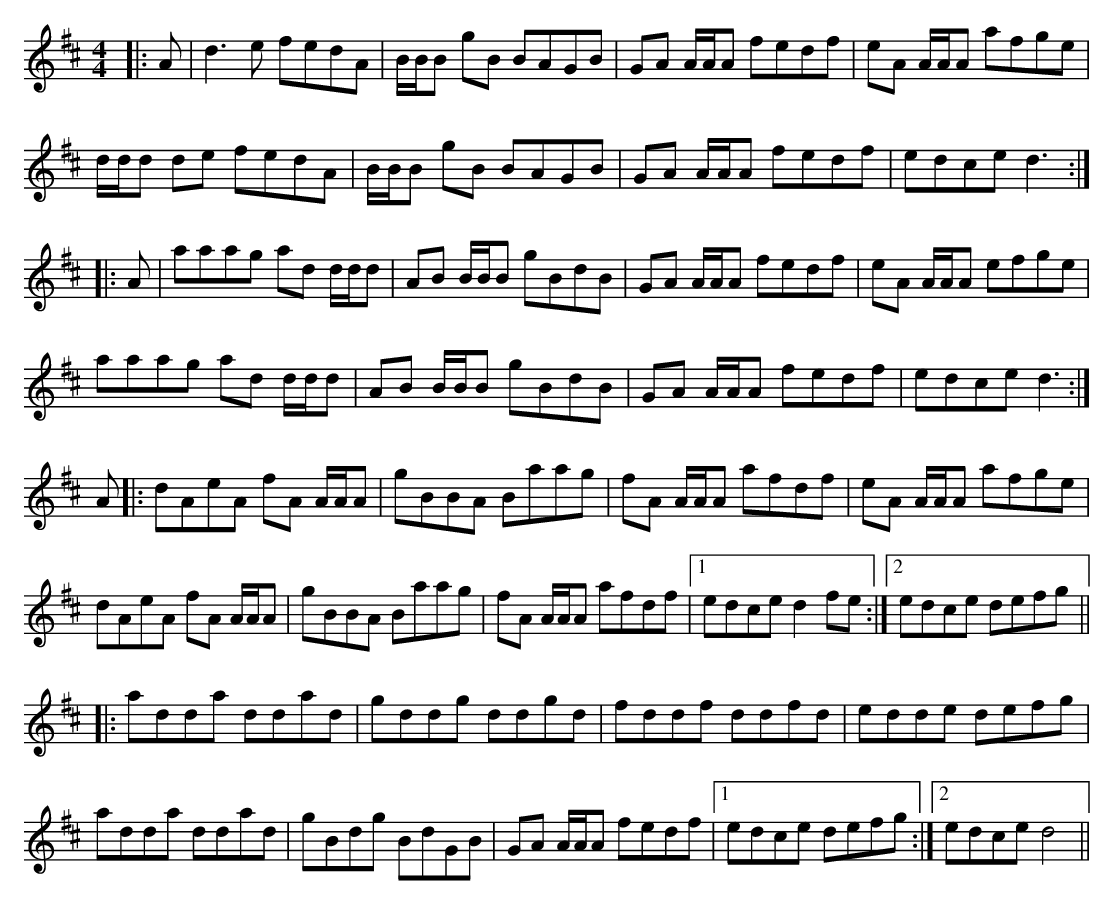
X:1
M:4/4
K:D
|:A|d3 e fedA|B/B/B gB BAGB|GA A/A/A fedf|eA A/A/A afge|
d/d/d de fedA|B/B/B gB BAGB|GA A/A/A fedf|edce d3:|
|:A|aaag ad d/d/d|AB B/B/B gBdB|GA A/A/A fedf|eA A/A/A efge|
aaag ad d/d/d|AB B/B/B gBdB|GA A/A/A fedf|edce d3:|
A|:dAeA fA A/A/A|gBBA Baag|fA A/A/A afdf|eA A/A/A afge|
dAeA fA A/A/A|gBBA Baag|fA A/A/A afdf|1 edce d2 fe:|2 edce defg||
|:adda ddad|gddg ddgd|fddf ddfd|edde defg|
adda ddad|gBdg BdGB|GA A/A/A fedf|1 edce defg:|2 edce d4||
